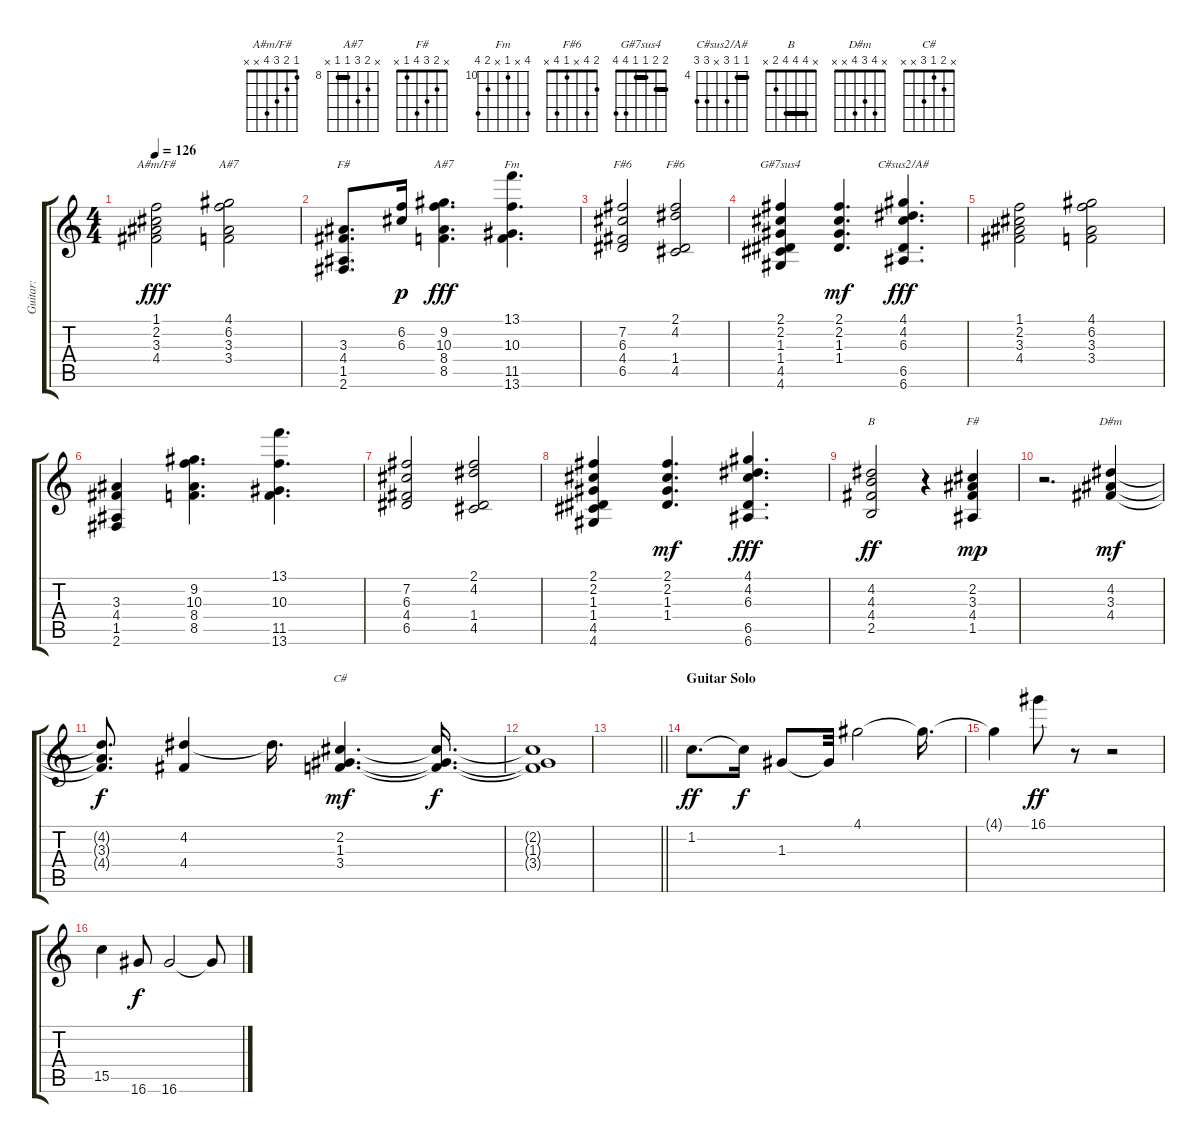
\track ("Guitar:" "Guitar:") {instrument electricguitarjazz}
\staff {score tabs}
\tuning (E4 B3 G3 D3 A2 E2) {hide}
\chord ("A#m/F#" 1 2 3 4 x x)
\chord ("A#7" 4 6 3 3 x x) {firstfret 3 barre 3}
\chord ("F#" x x 3 4 1 2)
\chord ("A#7" x 9 10 8 8 x) {firstfret 8 barre 8}
\chord ("Fm" 13 x 10 x 11 13) {firstfret 10}
\chord ("F#6" x 7 6 4 6 x) {firstfret 4}
\chord ("F#6" 2 4 x 1 4 x)
\chord ("G#7sus4" 2 2 1 1 4 4) {barre (1 2)}
\chord ("C#sus2/A#" 4 4 6 x 6 6) {firstfret 4 barre 4}
\chord ("B" x 4 4 4 2 x) {barre 4}
\chord ("F#" x 2 3 4 1 x)
\chord ("D#m" x 4 3 4 x x)
\chord ("C#" x 2 1 3 x x)
\ts (4 4)
\tempo 126
\clef g2
\ks c
(1.1 2.2 3.3 4.4).2{ch "A#m/F#" dy fff} (4.1 6.2 3.3 3.4).2{ch "A#7"} |
(3.3 4.4 1.5 2.6).8{d ch "F#"} (6.2 6.3).16{dy p} (9.2 10.3 8.4 8.5).4{d ch "A#7" dy fff} (13.1 10.3 11.5 13.6).4{d ch "Fm"} |
(7.2 6.3 4.4 6.5).2{ch "F#6"} (2.1 4.2 1.4 4.5).2{ch "F#6"} |
(2.1 2.2 1.3 1.4 4.5 4.6).4{ch "G#7sus4"} (2.1 2.2 1.3 1.4).4{d dy mf} (4.1 4.2 6.3 6.5 6.6).4{d ch "C#sus2/A#" dy fff} |
(1.1 2.2 3.3 4.4).2 (4.1 6.2 3.3 3.4).2 |
(3.3 4.4 1.5 2.6).4 (9.2 10.3 8.4 8.5).4{d} (13.1 10.3 11.5 13.6).4{d} |
(7.2 6.3 4.4 6.5).2 (2.1 4.2 1.4 4.5).2 |
(2.1 2.2 1.3 1.4 4.5 4.6).4 (2.1 2.2 1.3 1.4).4{d dy mf} (4.1 4.2 6.3 6.5 6.6).4{d dy fff} |
(4.2 4.3 4.4 2.5).2{ch "B" dy ff} r.4 (2.2 3.3 4.4 1.5).4{ch "F#" dy mp} |
r.2{d} (4.2 3.3 4.4).4{ch "D#m" dy mf} |
(4.2{t} 3.3{t} 4.4{t}).8{d dy f} (4.2 4.4).4 4.2{t}.16{d} (2.2 1.3 3.4).4{d ch "C#" dy mf} (2.2{t} 1.3{t} 3.4{t}).16{d dy f} |
(2.2{t} 1.3{t} 3.4{t}).1 |
\barLineRight lightlight
|
\section ("" "Guitar Solo")
1.2.8{d dy ff instrument overdrivenguitar} 1.2{t}.16{dy f} 1.3.8 1.3{t}.32 4.1.2 4.1{t}.16{d} |
4.1{t}.4 16.1.8{dy ff} r.8 r.2 |
15.5.4 16.6.8{dy f} 16.6.2 16.6{t}.8
